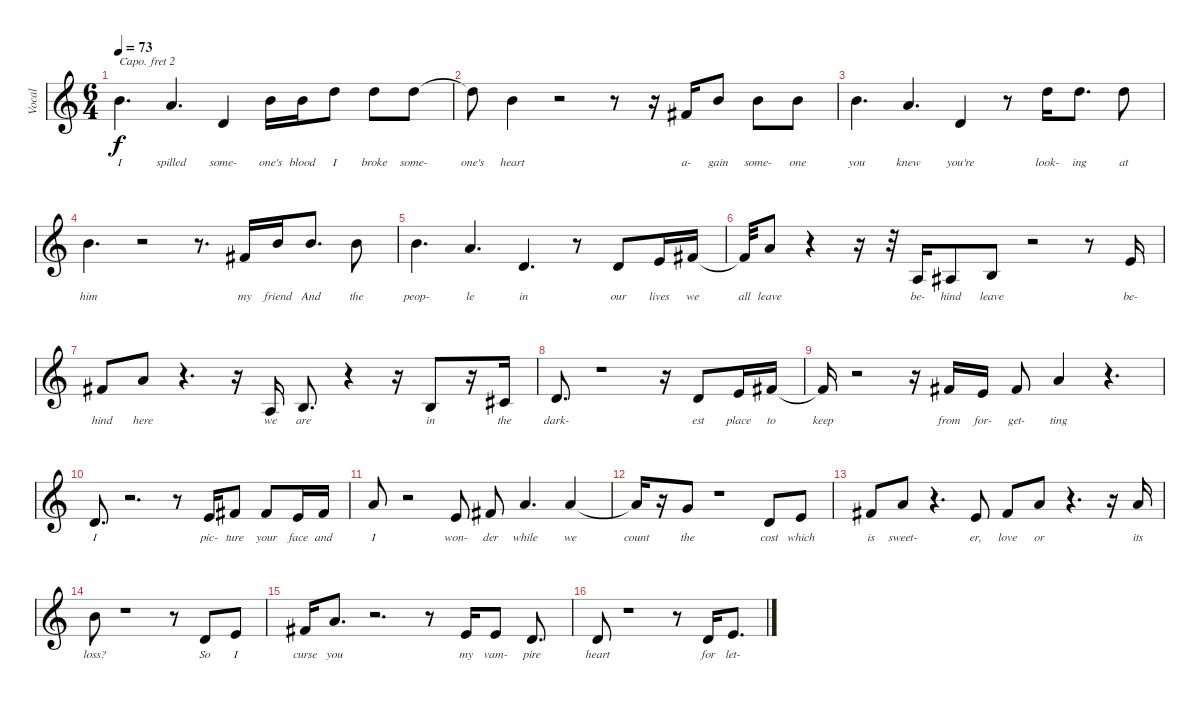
\track ("Vocal" "Vocal") {instrument acousticguitarnylon}
\staff {score}
\capo 2
\tuning (E4 B3 G3 D3 A2 E2) {hide}
\ts (6 4)
\tempo 73
\clef g2
\ks c
2.3.4{d lyrics (0 "I") lyrics (1 "") lyrics (2 "") lyrics (3 "") lyrics (4 "") dy f} 5.4.4{d lyrics (0 "spilled") lyrics (1 "") lyrics (2 "") lyrics (3 "") lyrics (4 "")} 3.5.4{lyrics (0 "some-") lyrics (1 "") lyrics (2 "") lyrics (3 "") lyrics (4 "")} 2.3.16{lyrics (0 "one's") lyrics (1 "") lyrics (2 "") lyrics (3 "") lyrics (4 "")} 2.3.16{lyrics (0 "blood") lyrics (1 "") lyrics (2 "") lyrics (3 "") lyrics (4 "")} 1.2.8{lyrics (0 "I") lyrics (1 "") lyrics (2 "") lyrics (3 "") lyrics (4 "")} 1.2.8{lyrics (0 "broke") lyrics (1 "") lyrics (2 "") lyrics (3 "") lyrics (4 "")} 1.2.8{lyrics (0 "some-") lyrics (1 "") lyrics (2 "") lyrics (3 "") lyrics (4 "")} |
1.2{t}.8{lyrics (0 "one's") lyrics (1 "") lyrics (2 "") lyrics (3 "") lyrics (4 "")} 2.3.4{lyrics (0 "heart") lyrics (1 "") lyrics (2 "") lyrics (3 "") lyrics (4 "")} r.2 r.8 r.16 2.4.16{lyrics (0 "a-") lyrics (1 "") lyrics (2 "") lyrics (3 "") lyrics (4 "")} 2.3.8{lyrics (0 "gain") lyrics (1 "") lyrics (2 "") lyrics (3 "") lyrics (4 "")} 2.3.8{lyrics (0 "some-") lyrics (1 "") lyrics (2 "") lyrics (3 "") lyrics (4 "")} 2.3.8{lyrics (0 "one") lyrics (1 "") lyrics (2 "") lyrics (3 "") lyrics (4 "")} |
2.3.4{d lyrics (0 "you") lyrics (1 "") lyrics (2 "") lyrics (3 "") lyrics (4 "")} 5.4.4{d lyrics (0 "knew") lyrics (1 "") lyrics (2 "") lyrics (3 "") lyrics (4 "")} 3.5.4{lyrics (0 "you're") lyrics (1 "") lyrics (2 "") lyrics (3 "") lyrics (4 "")} r.8 5.3.16{lyrics (0 "look-") lyrics (1 "") lyrics (2 "") lyrics (3 "") lyrics (4 "")} 5.3.8{d lyrics (0 "ing") lyrics (1 "") lyrics (2 "") lyrics (3 "") lyrics (4 "")} 5.3.8{lyrics (0 "at") lyrics (1 "") lyrics (2 "") lyrics (3 "") lyrics (4 "")} |
2.3.4{d lyrics (0 "him") lyrics (1 "") lyrics (2 "") lyrics (3 "") lyrics (4 "")} r.2 r.8{d} 2.4.16{lyrics (0 "my") lyrics (1 "") lyrics (2 "") lyrics (3 "") lyrics (4 "")} 2.3.16{lyrics (0 "friend") lyrics (1 "") lyrics (2 "") lyrics (3 "") lyrics (4 "")} 2.3.8{d lyrics (0 "And") lyrics (1 "") lyrics (2 "") lyrics (3 "") lyrics (4 "")} 2.3.8{lyrics (0 "the") lyrics (1 "") lyrics (2 "") lyrics (3 "") lyrics (4 "")} |
2.3.4{d lyrics (0 "peop-") lyrics (1 "") lyrics (2 "") lyrics (3 "") lyrics (4 "")} 0.3.4{d lyrics (0 "le") lyrics (1 "") lyrics (2 "") lyrics (3 "") lyrics (4 "")} 3.5.4{d lyrics (0 "in") lyrics (1 "") lyrics (2 "") lyrics (3 "") lyrics (4 "")} r.8 3.5.8{lyrics (0 "our") lyrics (1 "") lyrics (2 "") lyrics (3 "") lyrics (4 "")} 0.4.16{lyrics (0 "lives") lyrics (1 "") lyrics (2 "") lyrics (3 "") lyrics (4 "")} 2.4.16{lyrics (0 "we") lyrics (1 "") lyrics (2 "") lyrics (3 "") lyrics (4 "")} |
2.4{t}.32{lyrics (0 "all") lyrics (1 "") lyrics (2 "") lyrics (3 "") lyrics (4 "")} 0.3.8{lyrics (0 "leave") lyrics (1 "") lyrics (2 "") lyrics (3 "") lyrics (4 "")} r.4 r.16 r.32 3.6.16{lyrics (0 "be-") lyrics (1 "") lyrics (2 "") lyrics (3 "") lyrics (4 "")} 4.6.8{lyrics (0 "hind") lyrics (1 "") lyrics (2 "") lyrics (3 "") lyrics (4 "")} 0.5.8{lyrics (0 "leave") lyrics (1 "") lyrics (2 "") lyrics (3 "") lyrics (4 "")} r.2 r.8 0.4.16{lyrics (0 "be-") lyrics (1 "") lyrics (2 "") lyrics (3 "") lyrics (4 "")} |
2.4.8{lyrics (0 "hind") lyrics (1 "") lyrics (2 "") lyrics (3 "") lyrics (4 "")} 5.4.8{lyrics (0 "here") lyrics (1 "") lyrics (2 "") lyrics (3 "") lyrics (4 "")} r.4{d} r.16 3.6.16{lyrics (0 "we") lyrics (1 "") lyrics (2 "") lyrics (3 "") lyrics (4 "")} 0.5.8{d lyrics (0 "are") lyrics (1 "") lyrics (2 "") lyrics (3 "") lyrics (4 "")} r.4 r.16 0.5.8{lyrics (0 "in") lyrics (1 "") lyrics (2 "") lyrics (3 "") lyrics (4 "")} r.16 2.5.16{lyrics (0 "the") lyrics (1 "") lyrics (2 "") lyrics (3 "") lyrics (4 "")} |
3.5.8{d lyrics (0 "dark-") lyrics (1 "") lyrics (2 "") lyrics (3 "") lyrics (4 "")} r.1 r.16 3.5.8{lyrics (0 "est") lyrics (1 "") lyrics (2 "") lyrics (3 "") lyrics (4 "")} 5.5.16{lyrics (0 "place") lyrics (1 "") lyrics (2 "") lyrics (3 "") lyrics (4 "")} 2.4.16{lyrics (0 "to") lyrics (1 "") lyrics (2 "") lyrics (3 "") lyrics (4 "")} |
2.4{t}.16{lyrics (0 "keep") lyrics (1 "") lyrics (2 "") lyrics (3 "") lyrics (4 "")} r.2 r.16 2.4.16{lyrics (0 "from") lyrics (1 "") lyrics (2 "") lyrics (3 "") lyrics (4 "")} 0.4.16{lyrics (0 "for-") lyrics (1 "") lyrics (2 "") lyrics (3 "") lyrics (4 "")} 2.4.8{lyrics (0 "get-") lyrics (1 "") lyrics (2 "") lyrics (3 "") lyrics (4 "")} 5.4.4{lyrics (0 "ting") lyrics (1 "") lyrics (2 "") lyrics (3 "") lyrics (4 "")} r.4{d} |
3.5.8{d lyrics (0 "I") lyrics (1 "") lyrics (2 "") lyrics (3 "") lyrics (4 "")} r.2{d} r.8 0.4.16{lyrics (0 "pic-") lyrics (1 "") lyrics (2 "") lyrics (3 "") lyrics (4 "")} 2.4.8{lyrics (0 "ture") lyrics (1 "") lyrics (2 "") lyrics (3 "") lyrics (4 "")} 2.4.8{lyrics (0 "your") lyrics (1 "") lyrics (2 "") lyrics (3 "") lyrics (4 "")} 0.4.16{lyrics (0 "face") lyrics (1 "") lyrics (2 "") lyrics (3 "") lyrics (4 "")} 2.4.16{lyrics (0 "and") lyrics (1 "") lyrics (2 "") lyrics (3 "") lyrics (4 "")} |
5.4.8{lyrics (0 "I") lyrics (1 "") lyrics (2 "") lyrics (3 "") lyrics (4 "")} r.2 0.4.8{lyrics (0 "won-") lyrics (1 "") lyrics (2 "") lyrics (3 "") lyrics (4 "")} 2.4.8{lyrics (0 "der") lyrics (1 "") lyrics (2 "") lyrics (3 "") lyrics (4 "")} 5.4.4{d lyrics (0 "while") lyrics (1 "") lyrics (2 "") lyrics (3 "") lyrics (4 "")} 5.4.4{lyrics (0 "we") lyrics (1 "") lyrics (2 "") lyrics (3 "") lyrics (4 "")} |
5.4{t}.16{lyrics (0 "count") lyrics (1 "") lyrics (2 "") lyrics (3 "") lyrics (4 "")} r.16 3.4.8{lyrics (0 "the") lyrics (1 "") lyrics (2 "") lyrics (3 "") lyrics (4 "")} r.1 3.5.8{lyrics (0 "cost") lyrics (1 "") lyrics (2 "") lyrics (3 "") lyrics (4 "")} 5.5.8{lyrics (0 "which") lyrics (1 "") lyrics (2 "") lyrics (3 "") lyrics (4 "")} |
2.4.8{lyrics (0 "is") lyrics (1 "") lyrics (2 "") lyrics (3 "") lyrics (4 "")} 5.4.8{lyrics (0 "sweet-") lyrics (1 "") lyrics (2 "") lyrics (3 "") lyrics (4 "")} r.4{d} 5.5.8{lyrics (0 "er,") lyrics (1 "") lyrics (2 "") lyrics (3 "") lyrics (4 "")} 2.4.8{lyrics (0 "love") lyrics (1 "") lyrics (2 "") lyrics (3 "") lyrics (4 "")} 5.4.8{lyrics (0 "or") lyrics (1 "") lyrics (2 "") lyrics (3 "") lyrics (4 "")} r.4{d} r.16 5.4.16{lyrics (0 "its") lyrics (1 "") lyrics (2 "") lyrics (3 "") lyrics (4 "")} |
2.3.8{lyrics (0 "loss?") lyrics (1 "") lyrics (2 "") lyrics (3 "") lyrics (4 "")} r.1 r.8 3.5.8{lyrics (0 "So") lyrics (1 "") lyrics (2 "") lyrics (3 "") lyrics (4 "")} 5.5.8{lyrics (0 "I") lyrics (1 "") lyrics (2 "") lyrics (3 "") lyrics (4 "")} |
2.4.16{lyrics (0 "curse") lyrics (1 "") lyrics (2 "") lyrics (3 "") lyrics (4 "")} 5.4.8{d lyrics (0 "you") lyrics (1 "") lyrics (2 "") lyrics (3 "") lyrics (4 "")} r.2{d} r.8 0.4.16{lyrics (0 "my") lyrics (1 "") lyrics (2 "") lyrics (3 "") lyrics (4 "")} 0.4.8{lyrics (0 "vam-") lyrics (1 "") lyrics (2 "") lyrics (3 "") lyrics (4 "")} 3.5.8{d lyrics (0 "pire") lyrics (1 "") lyrics (2 "") lyrics (3 "") lyrics (4 "")} |
3.5.8{lyrics (0 "heart") lyrics (1 "") lyrics (2 "") lyrics (3 "") lyrics (4 "")} r.1 r.8 3.5.16{lyrics (0 "for") lyrics (1 "") lyrics (2 "") lyrics (3 "") lyrics (4 "")} 0.4.8{d lyrics (0 "let-") lyrics (1 "") lyrics (2 "") lyrics (3 "") lyrics (4 "")}
